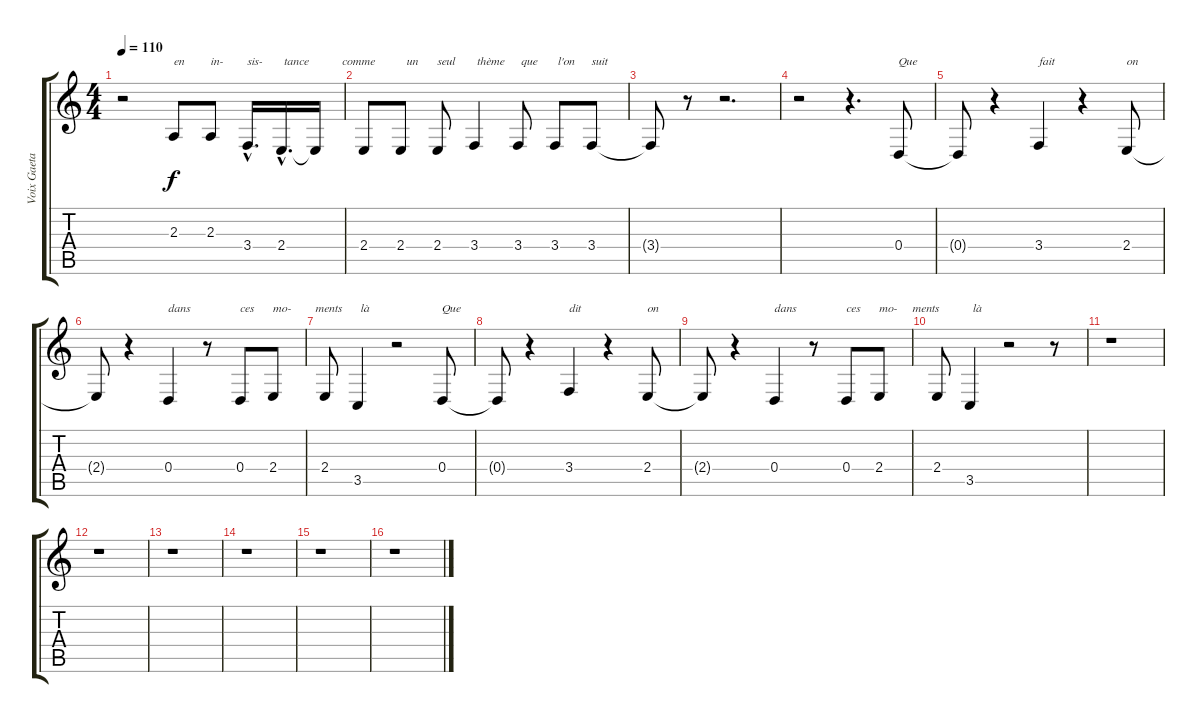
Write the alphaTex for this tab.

\track ("Voix Gaetan" "Voix Gaeta") {instrument lead6voice}
\staff {score tabs}
\tuning (E4 B3 G3 D3 A2 E2) {hide}
\ts (4 4)
\tempo 110
\clef g2
\ks c
r.2{dy f} 2.3.8{txt "en"} 2.3.8{txt "in-"} 3.4{hac}.16{d txt "sis-"} 2.4{hac}.16{d txt " tance"} 2.4{t}.16{txt "         comme"} |
2.4.8 2.4.8{txt "  un"} 2.4.8{txt "seul"} 3.4.4{txt " thème"} 3.4.8{txt " que"} 3.4.8{txt " l'on"} 3.4.8{txt "suit"} |
3.4{t}.8 r.8 r.2{d} |
r.2 r.4{d} 0.4.8{txt "Que"} |
0.4{t}.8 r.4 3.4.4{txt "fait"} r.4 2.4.8{txt "on"} |
2.4{t}.8 r.4 0.4.4{txt "dans"} r.8 0.4.8{txt "ces"} 2.4.8{txt "mo-        ments"} |
2.4.8 3.5.4{txt " là"} r.2 0.4.8{txt "Que"} |
0.4{t}.8 r.4 3.4.4{txt "dit"} r.4 2.4.8{txt "on"} |
2.4{t}.8 r.4 0.4.4{txt "dans"} r.8 0.4.8{txt "ces"} 2.4.8{txt "mo-     ments"} |
2.4.8 3.5.4{txt " là"} r.2 r.8 |
r.1 |
r.1 |
r.1 |
r.1 |
r.1 |
r.1
